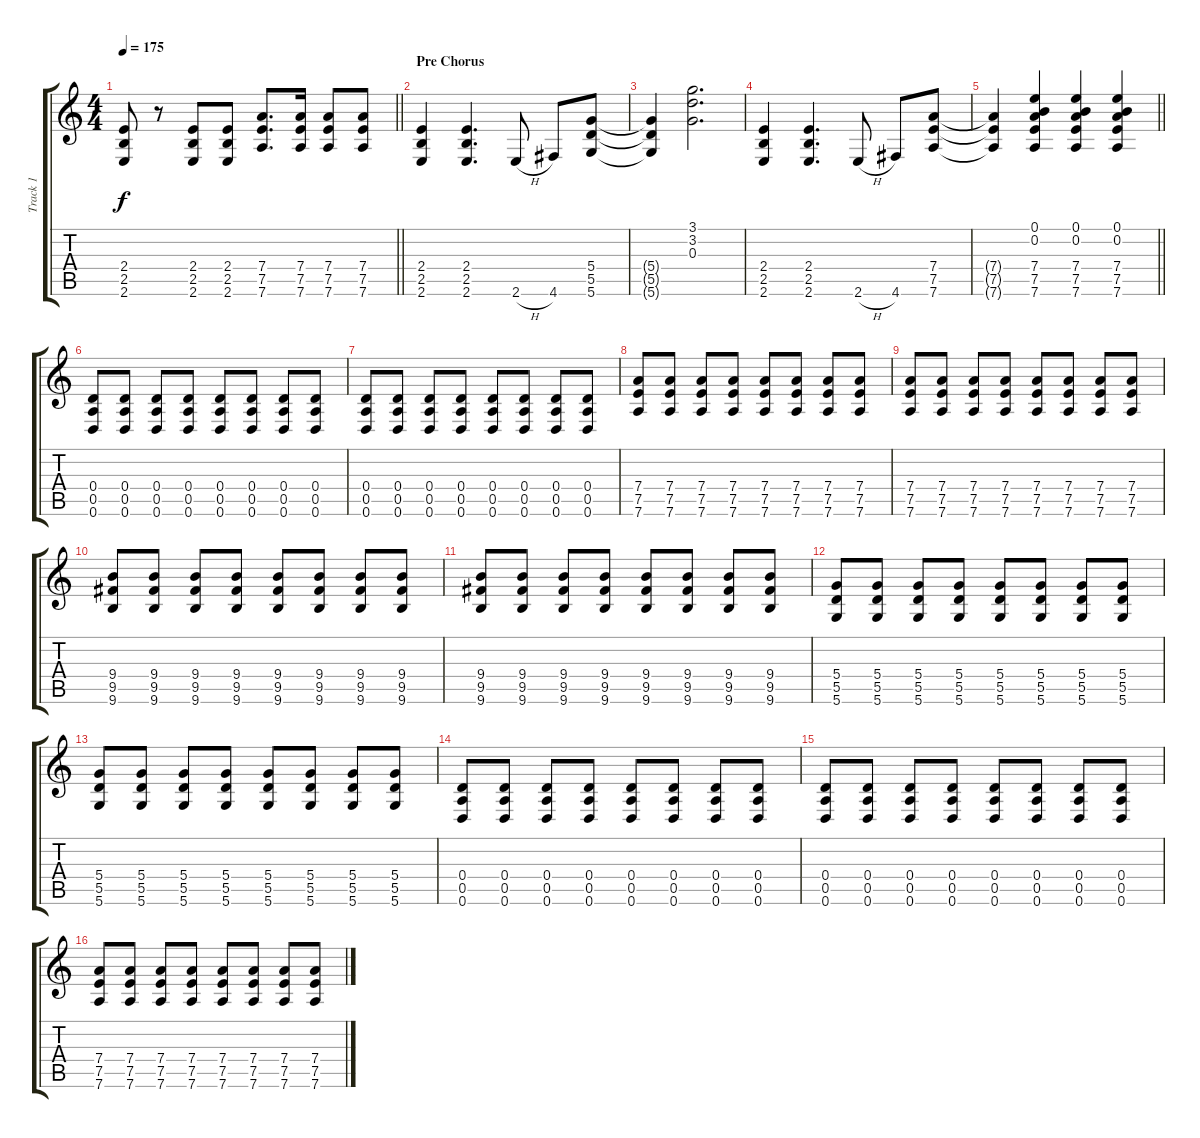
\track ("Track 1" "Track 1") {instrument overdrivenguitar}
\staff {score tabs}
\tuning (E4 B3 G3 D3 A2 D2) {hide}
\ts (4 4)
\tempo 175
\clef g2
\barLineRight lightlight
\ks c
(2.4 2.5 2.6).8{dy f} r.8 (2.4 2.5 2.6).8 (2.4 2.5 2.6).8 (7.4 7.5 7.6).8{d} (7.4 7.5 7.6).16 (7.4 7.5 7.6).8 (7.4 7.5 7.6).8 |
\section ("" "Pre Chorus")
(2.4 2.5 2.6).4 (2.4 2.5 2.6).4{d} 2.6{h}.8 4.6.8 (5.4 5.5 5.6).8 |
(5.4{t} 5.5{t} 5.6{t}).4 (3.1 3.2 0.3).2{d} |
(2.4 2.5 2.6).4 (2.4 2.5 2.6).4{d} 2.6{h}.8 4.6.8 (7.4 7.5 7.6).8 |
\barLineRight lightlight
(7.4{t} 7.5{t} 7.6{t}).4 (0.1 0.2 7.4 7.5 7.6).4 (0.1 0.2 7.4 7.5 7.6).4 (0.1 0.2 7.4 7.5 7.6).4 |
(0.4 0.5 0.6).8 (0.4 0.5 0.6).8 (0.4 0.5 0.6).8 (0.4 0.5 0.6).8 (0.4 0.5 0.6).8 (0.4 0.5 0.6).8 (0.4 0.5 0.6).8 (0.4 0.5 0.6).8 |
(0.4 0.5 0.6).8 (0.4 0.5 0.6).8 (0.4 0.5 0.6).8 (0.4 0.5 0.6).8 (0.4 0.5 0.6).8 (0.4 0.5 0.6).8 (0.4 0.5 0.6).8 (0.4 0.5 0.6).8 |
(7.4 7.5 7.6).8 (7.4 7.5 7.6).8 (7.4 7.5 7.6).8 (7.4 7.5 7.6).8 (7.4 7.5 7.6).8 (7.4 7.5 7.6).8 (7.4 7.5 7.6).8 (7.4 7.5 7.6).8 |
(7.4 7.5 7.6).8 (7.4 7.5 7.6).8 (7.4 7.5 7.6).8 (7.4 7.5 7.6).8 (7.4 7.5 7.6).8 (7.4 7.5 7.6).8 (7.4 7.5 7.6).8 (7.4 7.5 7.6).8 |
(9.4 9.5 9.6).8 (9.4 9.5 9.6).8 (9.4 9.5 9.6).8 (9.4 9.5 9.6).8 (9.4 9.5 9.6).8 (9.4 9.5 9.6).8 (9.4 9.5 9.6).8 (9.4 9.5 9.6).8 |
(9.4 9.5 9.6).8 (9.4 9.5 9.6).8 (9.4 9.5 9.6).8 (9.4 9.5 9.6).8 (9.4 9.5 9.6).8 (9.4 9.5 9.6).8 (9.4 9.5 9.6).8 (9.4 9.5 9.6).8 |
(5.4 5.5 5.6).8 (5.4 5.5 5.6).8 (5.4 5.5 5.6).8 (5.4 5.5 5.6).8 (5.4 5.5 5.6).8 (5.4 5.5 5.6).8 (5.4 5.5 5.6).8 (5.4 5.5 5.6).8 |
(5.4 5.5 5.6).8 (5.4 5.5 5.6).8 (5.4 5.5 5.6).8 (5.4 5.5 5.6).8 (5.4 5.5 5.6).8 (5.4 5.5 5.6).8 (5.4 5.5 5.6).8 (5.4 5.5 5.6).8 |
(0.4 0.5 0.6).8 (0.4 0.5 0.6).8 (0.4 0.5 0.6).8 (0.4 0.5 0.6).8 (0.4 0.5 0.6).8 (0.4 0.5 0.6).8 (0.4 0.5 0.6).8 (0.4 0.5 0.6).8 |
(0.4 0.5 0.6).8 (0.4 0.5 0.6).8 (0.4 0.5 0.6).8 (0.4 0.5 0.6).8 (0.4 0.5 0.6).8 (0.4 0.5 0.6).8 (0.4 0.5 0.6).8 (0.4 0.5 0.6).8 |
(7.4 7.5 7.6).8 (7.4 7.5 7.6).8 (7.4 7.5 7.6).8 (7.4 7.5 7.6).8 (7.4 7.5 7.6).8 (7.4 7.5 7.6).8 (7.4 7.5 7.6).8 (7.4 7.5 7.6).8
